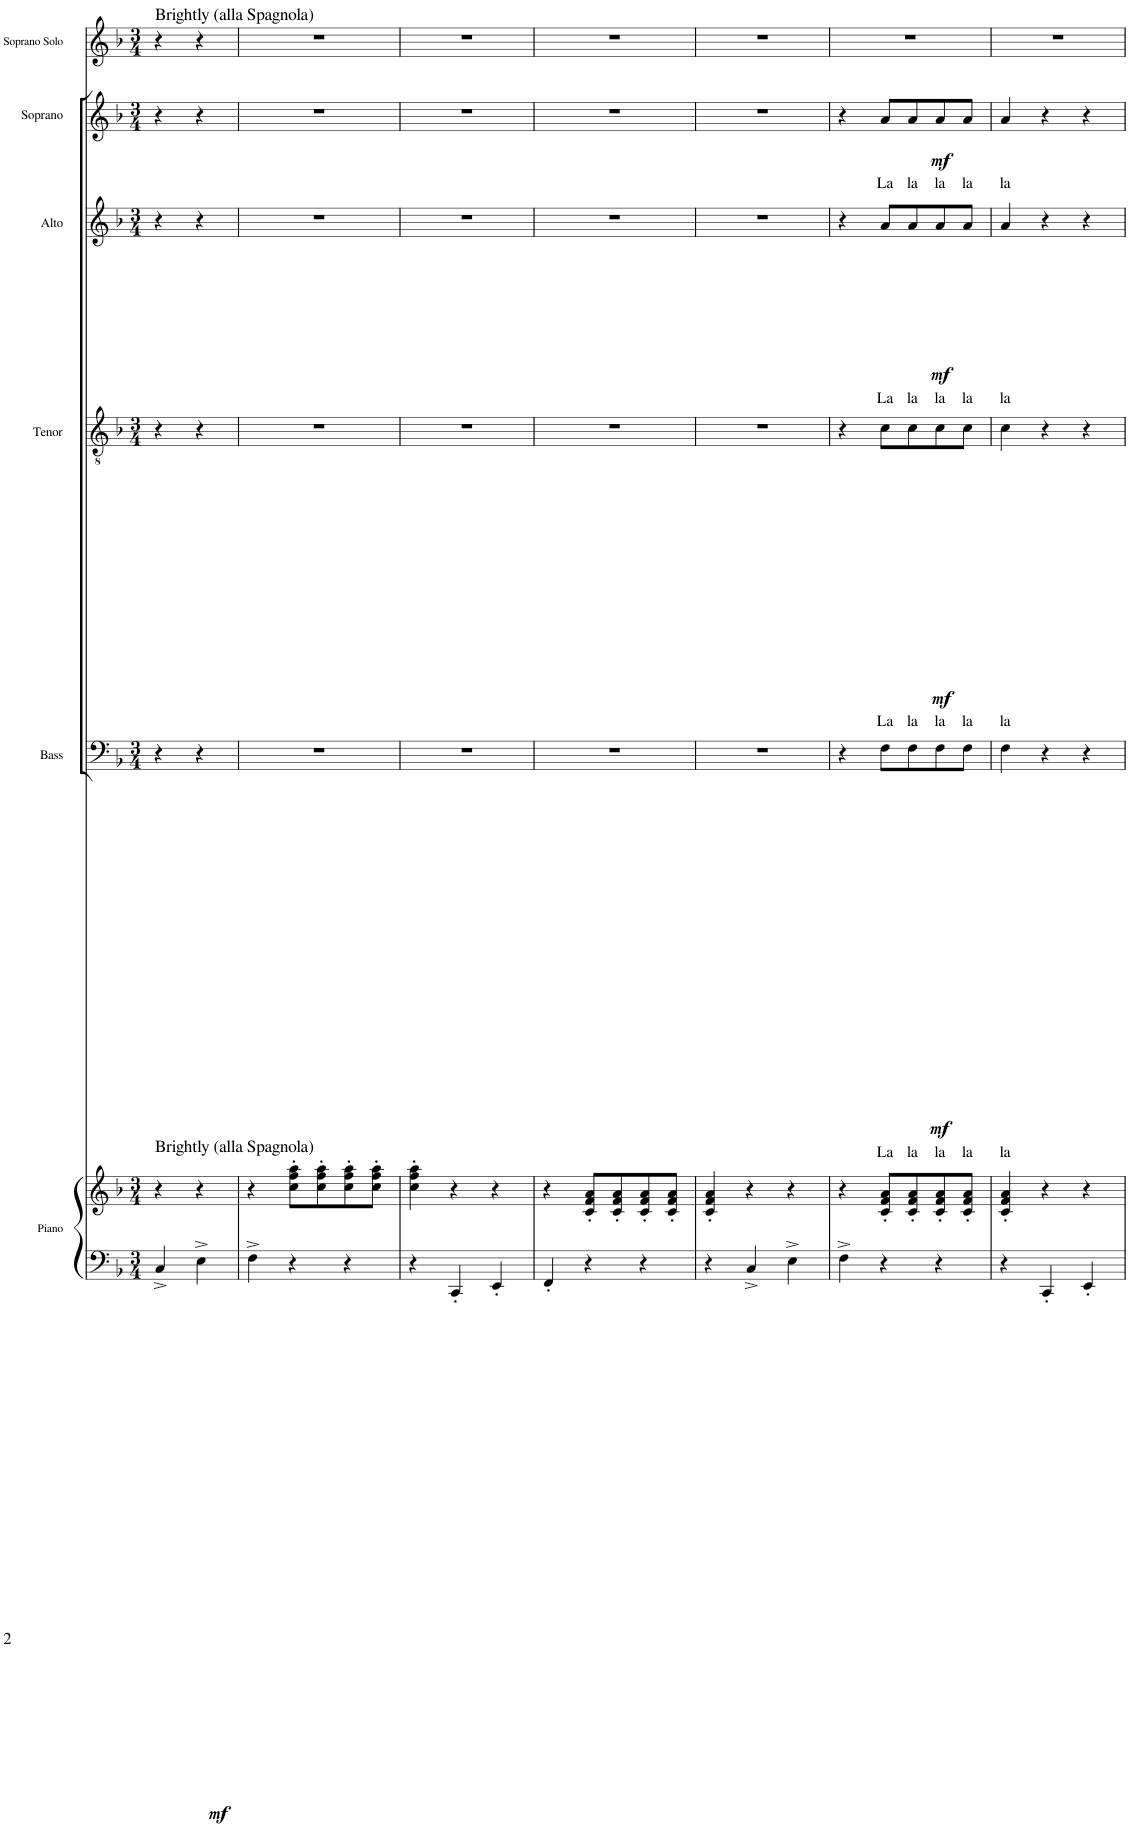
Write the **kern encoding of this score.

**kern	**kern	**dynam	**kern	**text	**dynam	**kern	**text	**dynam	**kern	**text	**dynam	**kern	**text	**dynam	**kern
*part6	*part6	*part6	*part5	*part5	*part5	*part4	*part4	*part4	*part3	*part3	*part3	*part2	*part2	*part2	*part1
*staff7	*staff6	*staff6/7	*staff5	*staff5	*staff5	*staff4	*staff4	*staff4	*staff3	*staff3	*staff3	*staff2	*staff2	*staff2	*staff1
*I"Piano	*	*	*I"Bass	*	*	*I"Tenor	*	*	*I"Alto	*	*	*I"Soprano	*	*	*I"Soprano Solo
*I'Pno.	*	*	*I'B.	*	*	*I'T.	*	*	*I'A.	*	*	*I'S.	*	*	*I'Solo
*clefF4	*clefG2	*	*clefF4	*	*	*clefGv2	*	*	*clefG2	*	*	*clefG2	*	*	*clefG2
*k[b-]	*k[b-]	*	*k[b-]	*	*	*k[b-]	*	*	*k[b-]	*	*	*k[b-]	*	*	*k[b-]
*M3/4	*M3/4	*	*M3/4	*	*	*M3/4	*	*	*M3/4	*	*	*M3/4	*	*	*M3/4
=	=	=	=	=	=	=	=	=	=	=	=	=	=	=	=
!	!	!	!	!	!	!	!	!	!	!	!	!	!	!	!LO:TX:a:t=Brightly (alla Spagnola)
!	!LO:TX:a:t=Brightly (alla Spagnola)	!	!	!	!	!	!	!	!	!	!	!	!	!	!
!	!	!LO:DY:b=2	!	!	!	!	!	!	!	!	!	!	!	!	!
4C^/	4r	mf	4r	.	.	4r	.	.	4r	.	.	4r	.	.	4r
4E^\	4r	.	4r	.	.	4r	.	.	4r	.	.	4r	.	.	4r
=1	=1	=1	=1	=1	=1	=1	=1	=1	=1	=1	=1	=1	=1	=1	=1
4F^\	4r	.	2.r	.	.	2.r	.	.	2.r	.	.	2.r	.	.	2.r
4r	8cc\' 8ff\' 8aa\'L	.	.	.	.	.	.	.	.	.	.	.	.	.	.
.	8cc\' 8ff\' 8aa\'	.	.	.	.	.	.	.	.	.	.	.	.	.	.
4r	8cc\' 8ff\' 8aa\'	.	.	.	.	.	.	.	.	.	.	.	.	.	.
.	8cc\' 8ff\' 8aa\'J	.	.	.	.	.	.	.	.	.	.	.	.	.	.
=2	=2	=2	=2	=2	=2	=2	=2	=2	=2	=2	=2	=2	=2	=2	=2
4r	4cc\' 4ff\' 4aa\'	.	2.r	.	.	2.r	.	.	2.r	.	.	2.r	.	.	2.r
4CC'/	4r	.	.	.	.	.	.	.	.	.	.	.	.	.	.
4EE'/	4r	.	.	.	.	.	.	.	.	.	.	.	.	.	.
=3	=3	=3	=3	=3	=3	=3	=3	=3	=3	=3	=3	=3	=3	=3	=3
4FF'/	4r	.	2.r	.	.	2.r	.	.	2.r	.	.	2.r	.	.	2.r
4r	8c/' 8f/' 8a/'L	.	.	.	.	.	.	.	.	.	.	.	.	.	.
.	8c/' 8f/' 8a/'	.	.	.	.	.	.	.	.	.	.	.	.	.	.
4r	8c/' 8f/' 8a/'	.	.	.	.	.	.	.	.	.	.	.	.	.	.
.	8c/' 8f/' 8a/'J	.	.	.	.	.	.	.	.	.	.	.	.	.	.
=4	=4	=4	=4	=4	=4	=4	=4	=4	=4	=4	=4	=4	=4	=4	=4
4r	4c/' 4f/' 4a/'	.	2.r	.	.	2.r	.	.	2.r	.	.	2.r	.	.	2.r
4C^/	4r	.	.	.	.	.	.	.	.	.	.	.	.	.	.
4E^\	4r	.	.	.	.	.	.	.	.	.	.	.	.	.	.
=5	=5	=5	=5	=5	=5	=5	=5	=5	=5	=5	=5	=5	=5	=5	=5
4F^\	4r	.	4r	.	.	4r	.	.	4r	.	.	4r	.	.	2.r
!	!	!	!	!LO:LY:b	!LO:DY:b	!	!LO:LY:b	!LO:DY:b	!	!LO:LY:b	!LO:DY:b	!	!LO:LY:b	!LO:DY:b	!
4r	8c/' 8f/' 8a/'L	.	8F\L	La	mf	8c\L	La	mf	8a/L	La	mf	8a/L	La	mf	.
!	!	!	!	!LO:LY:b	!	!	!LO:LY:b	!	!	!LO:LY:b	!	!	!LO:LY:b	!	!
.	8c/' 8f/' 8a/'	.	8F\	la	.	8c\	la	.	8a/	la	.	8a/	la	.	.
!	!	!	!	!LO:LY:b	!	!	!LO:LY:b	!	!	!LO:LY:b	!	!	!LO:LY:b	!	!
4r	8c/' 8f/' 8a/'	.	8F\	la	.	8c\	la	.	8a/	la	.	8a/	la	.	.
!	!	!	!	!LO:LY:b	!	!	!LO:LY:b	!	!	!LO:LY:b	!	!	!LO:LY:b	!	!
.	8c/' 8f/' 8a/'J	.	8F\J	la	.	8c\J	la	.	8a/J	la	.	8a/J	la	.	.
=6	=6	=6	=6	=6	=6	=6	=6	=6	=6	=6	=6	=6	=6	=6	=6
!	!	!	!	!LO:LY:b	!	!	!LO:LY:b	!	!	!LO:LY:b	!	!	!LO:LY:b	!	!
4r	4c/' 4f/' 4a/'	.	4F\	la	.	4c\	la	.	4a/	la	.	4a/	la	.	2.r
4CC'/	4r	.	4r	.	.	4r	.	.	4r	.	.	4r	.	.	.
4EE'/	4r	.	4r	.	.	4r	.	.	4r	.	.	4r	.	.	.
=	=	=	=	=	=	=	=	=	=	=	=	=	=	=	=
*-	*-	*-	*-	*-	*-	*-	*-	*-	*-	*-	*-	*-	*-	*-	*-
